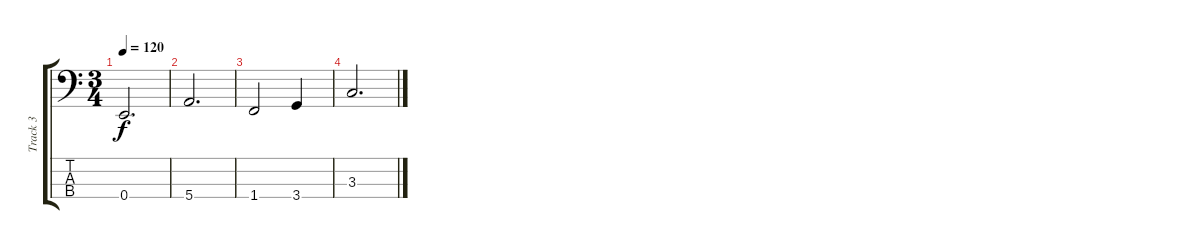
\track ("Track 3" "Track 3") {instrument electricbassfinger}
\staff {score tabs}
\tuning (G2 D2 A1 E1) {hide}
\ts (3 4)
\tempo 120
\clef f4
\ks c
0.4.2{d dy f} |
5.4.2{d} |
1.4.2 3.4.4 |
3.3.2{d}
